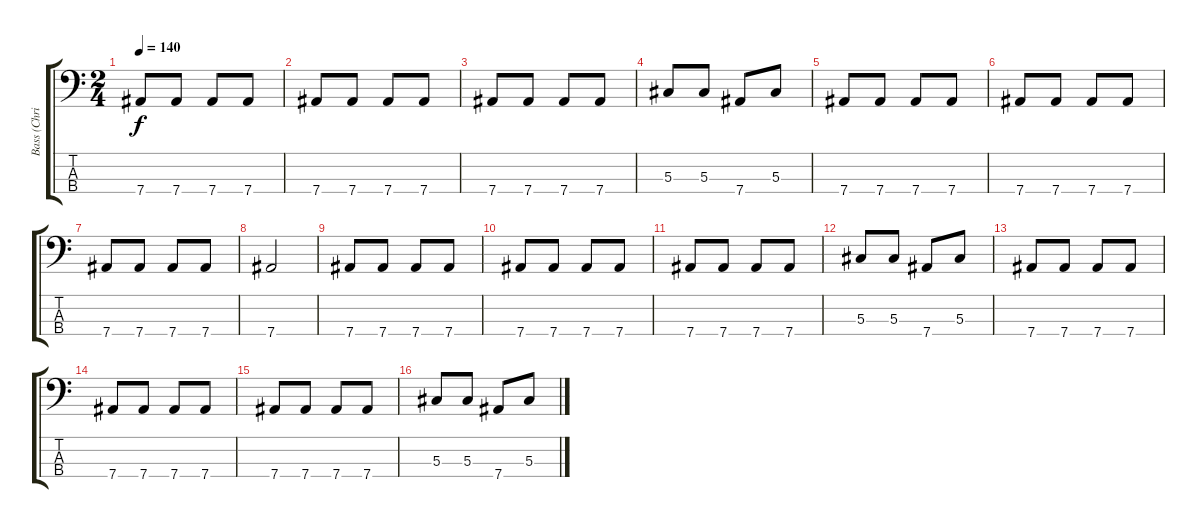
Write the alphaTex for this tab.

\track ("Bass (Chris Steele)" "Bass (Chri") {instrument electricbasspick}
\staff {score tabs}
\tuning (Gb2 Db2 Ab1 Eb1) {hide}
\ts (2 4)
\tempo 140
\clef f4
\ks c
7.4.8{dy f} 7.4.8 7.4.8 7.4.8 |
7.4.8 7.4.8 7.4.8 7.4.8 |
7.4.8 7.4.8 7.4.8 7.4.8 |
5.3.8 5.3.8 7.4.8 5.3.8 |
7.4.8 7.4.8 7.4.8 7.4.8 |
7.4.8 7.4.8 7.4.8 7.4.8 |
7.4.8 7.4.8 7.4.8 7.4.8 |
7.4.2 |
7.4.8 7.4.8 7.4.8 7.4.8 |
7.4.8 7.4.8 7.4.8 7.4.8 |
7.4.8 7.4.8 7.4.8 7.4.8 |
5.3.8 5.3.8 7.4.8 5.3.8 |
7.4.8 7.4.8 7.4.8 7.4.8 |
7.4.8 7.4.8 7.4.8 7.4.8 |
7.4.8 7.4.8 7.4.8 7.4.8 |
5.3.8 5.3.8 7.4.8 5.3.8
